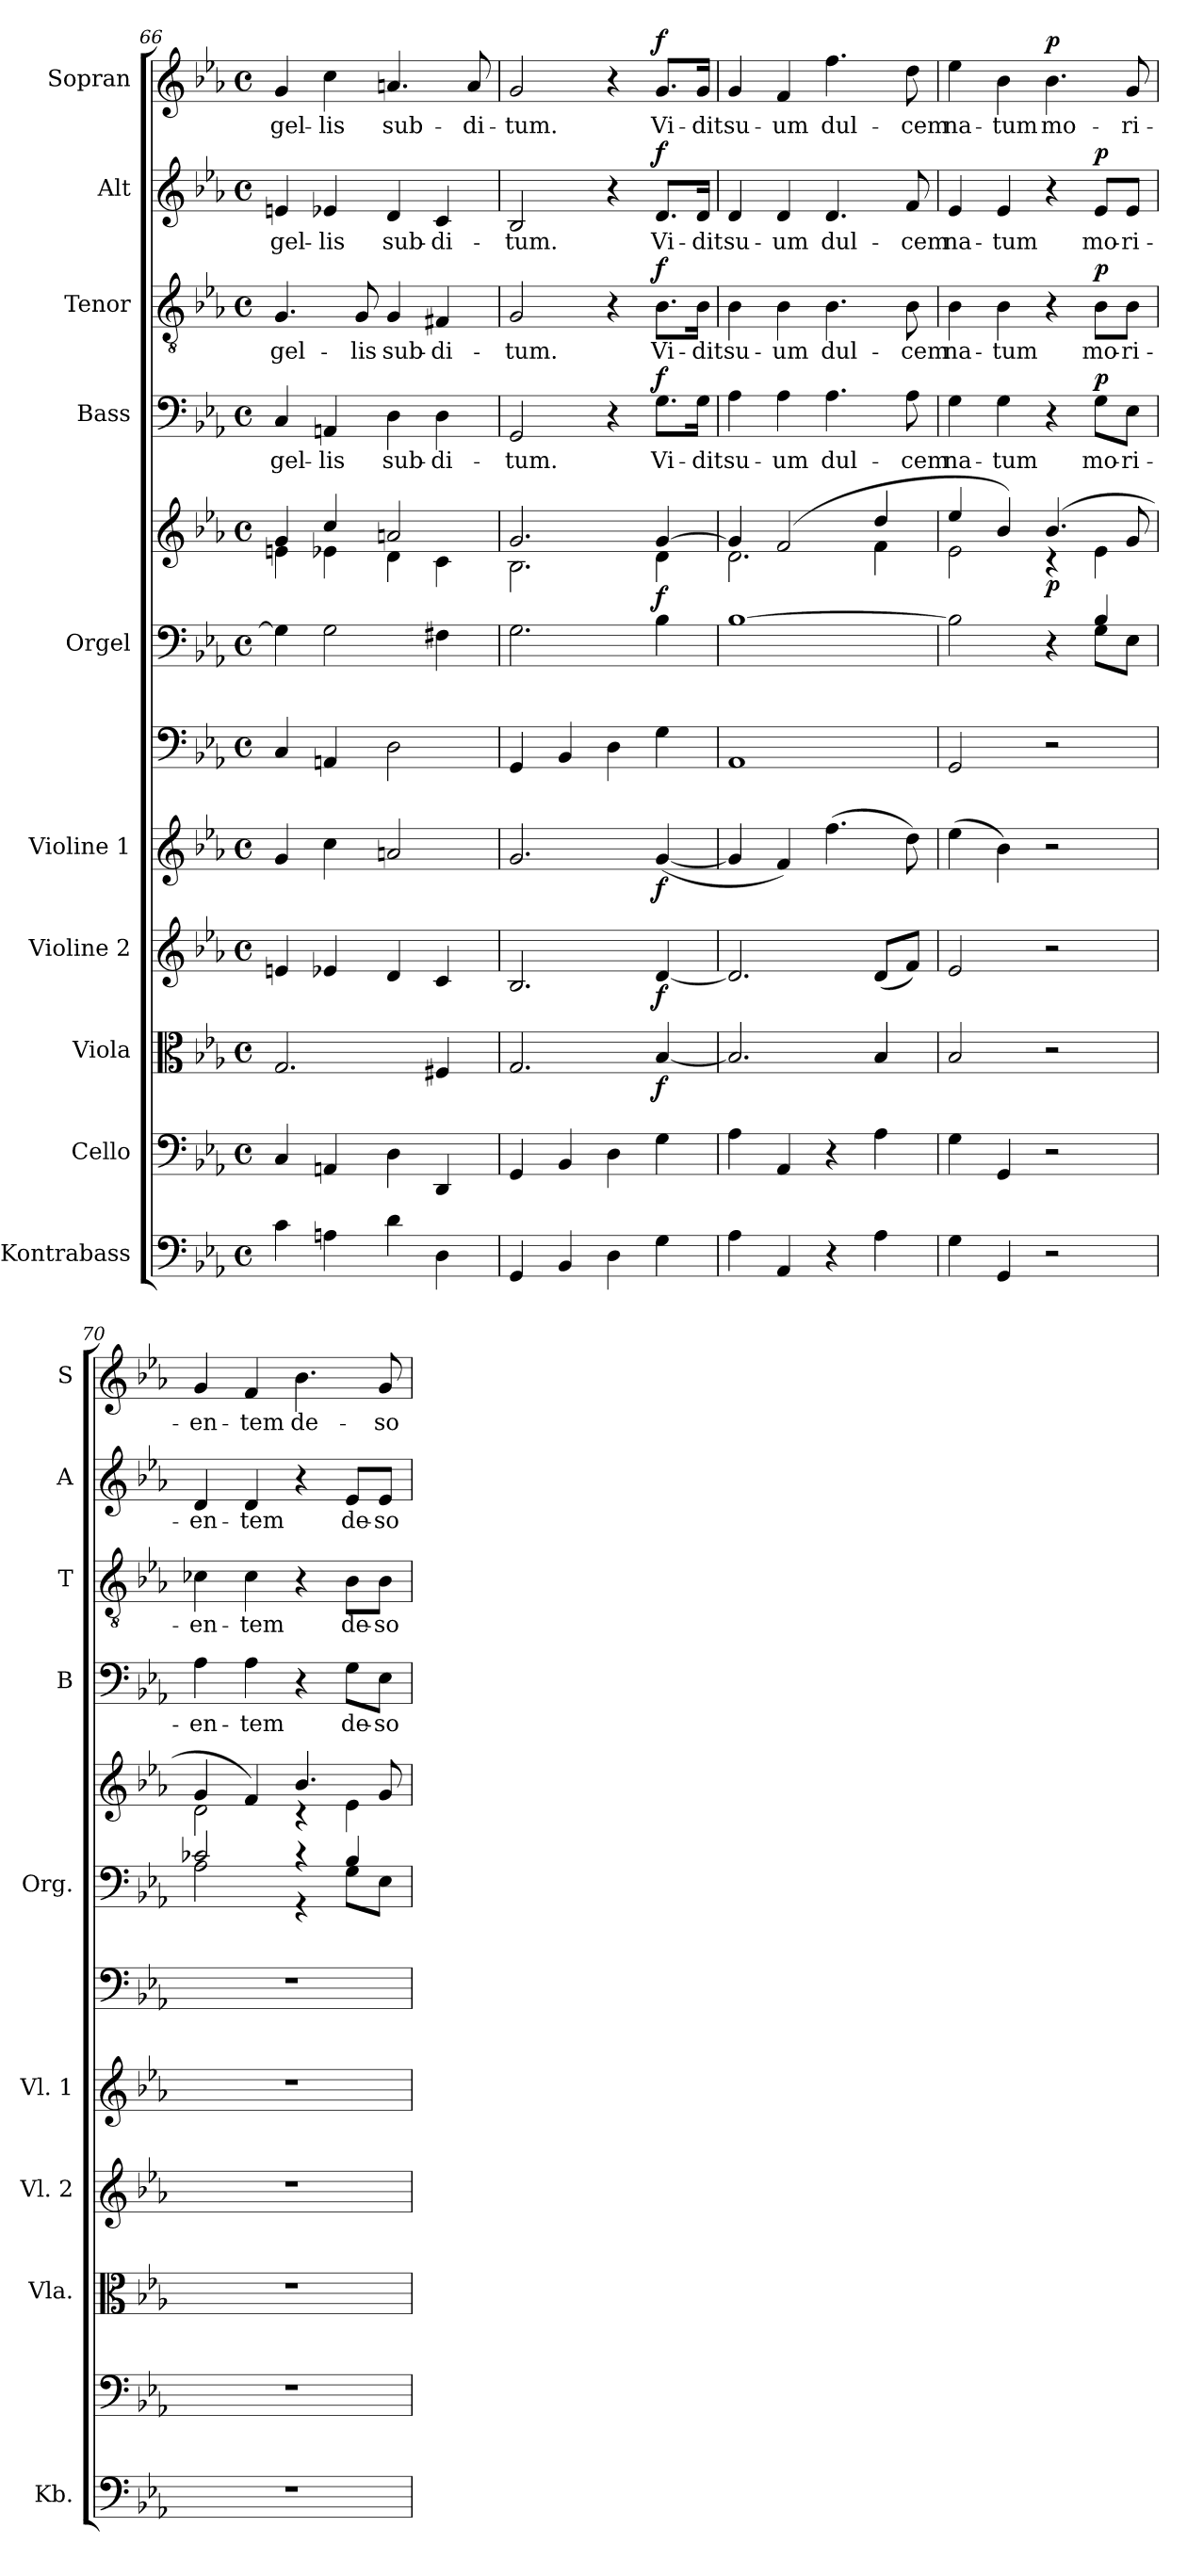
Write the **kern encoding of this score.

**kern	**kern	**kern	**dynam	**kern	**dynam	**kern	**dynam	**kern	**kern	**kern	**dynam	**kern	**text	**dynam	**kern	**text	**dynam	**kern	**text	**dynam	**kern	**text	**dynam
*part11	*part10	*part9	*part9	*part8	*part8	*part7	*part7	*part6	*part5	*part5	*part5	*part4	*part4	*part4	*part3	*part3	*part3	*part2	*part2	*part2	*part1	*part1	*part1
*staff12	*staff11	*staff10	*staff10	*staff9	*staff9	*staff8	*staff8	*staff7	*staff6	*staff5	*staff5/6	*staff4	*staff4	*staff4	*staff3	*staff3	*staff3	*staff2	*staff2	*staff2	*staff1	*staff1	*staff1
*I"Kontrabass	*I"Cello	*I"Viola	*	*I"Violine 2	*	*I"Violine 1	*	*	*I"Orgel	*	*	*I"Bass	*	*	*I"Tenor	*	*	*I"Alt	*	*	*I"Sopran	*	*
*I'Kb.	*	*I'Vla.	*	*I'Vl. 2	*	*I'Vl. 1	*	*	*I'Org.	*	*	*I'B	*	*	*I'T	*	*	*I'A	*	*	*I'S	*	*
*clefF4	*clefF4	*clefC3	*	*clefG2	*	*clefG2	*	*clefF4	*clefF4	*clefG2	*	*clefF4	*	*	*clefGv2	*	*	*clefG2	*	*	*clefG2	*	*
*ITrd7c12	*	*	*	*	*	*	*	*	*	*	*	*	*	*	*	*	*	*	*	*	*	*	*
*k[b-e-a-]	*k[b-e-a-]	*k[b-e-a-]	*	*k[b-e-a-]	*	*k[b-e-a-]	*	*k[b-e-a-]	*k[b-e-a-]	*k[b-e-a-]	*	*k[b-e-a-]	*	*	*k[b-e-a-]	*	*	*k[b-e-a-]	*	*	*k[b-e-a-]	*	*
*E-:	*E-:	*E-:	*	*E-:	*	*E-:	*	*E-:	*E-:	*E-:	*	*E-:	*	*	*E-:	*	*	*E-:	*	*	*E-:	*	*
*M4/4	*M4/4	*M4/4	*	*M4/4	*	*M4/4	*	*M4/4	*M4/4	*M4/4	*	*M4/4	*	*	*M4/4	*	*	*M4/4	*	*	*M4/4	*	*
*met(c)	*met(c)	*met(c)	*	*met(c)	*	*met(c)	*	*met(c)	*met(c)	*met(c)	*	*met(c)	*	*	*met(c)	*	*	*met(c)	*	*	*met(c)	*	*
=66	=66	=66	=66	=66	=66	=66	=66	=66	=66	=66	=66	=66	=66	=66	=66	=66	=66	=66	=66	=66	=66	=66	=66
*	*	*	*	*	*	*	*	*	*	*^	*	*	*	*	*	*	*	*	*	*	*	*	*
!	!	!	!	!	!	!	!	!	!	!	!	!	!	!LO:LY:b	!	!	!LO:LY:b	!	!	!LO:LY:b	!	!	!LO:LY:b	!
4C\	4C/	2.G/	.	4en/	.	4g/	.	4C/	4G\]	4g/	4en\	.	4C/	-gel-	.	4.G/	-gel-	.	4en/	-gel-	.	4g/	-gel-	.
!	!	!	!	!	!	!	!	!	!	!	!	!	!	!LO:LY:b	!	!	!	!	!	!LO:LY:b	!	!	!LO:LY:b	!
4AAn\	4AAn/	.	.	4e-X/	.	4cc\	.	4AAn/	2G\	4cc/	4e-X\	.	4AAn/	-lis	.	.	.	.	4e-X/	-lis	.	4cc\	-lis	.
!	!	!	!	!	!	!	!	!	!	!	!	!	!	!	!	!	!LO:LY:b	!	!	!	!	!	!	!
.	.	.	.	.	.	.	.	.	.	.	.	.	.	.	.	8G/	-lis	.	.	.	.	.	.	.
!	!	!	!	!	!	!	!	!	!	!	!	!	!	!LO:LY:b	!	!	!LO:LY:b	!	!	!LO:LY:b	!	!	!LO:LY:b	!
4D\	4D\	.	.	4d/	.	2an/	.	2D\	.	2an/	4d\	.	4D\	sub-	.	4G/	sub-	.	4d/	sub-	.	4.an/	sub-	.
!	!	!	!	!	!	!	!	!	!	!	!	!	!	!LO:LY:b	!	!	!LO:LY:b	!	!	!LO:LY:b	!	!	!	!
4DD\	4DD/	4F#X/	.	4c/	.	.	.	.	4F#X\	.	4c\	.	4D\	-di-	.	4F#X/	-di-	.	4c/	-di-	.	.	.	.
!	!	!	!	!	!	!	!	!	!	!	!	!	!	!	!	!	!	!	!	!	!	!	!LO:LY:b	!
.	.	.	.	.	.	.	.	.	.	.	.	.	.	.	.	.	.	.	.	.	.	8a/	-di-	.
=67	=67	=67	=67	=67	=67	=67	=67	=67	=67	=67	=67	=67	=67	=67	=67	=67	=67	=67	=67	=67	=67	=67	=67	=67
!	!	!	!	!	!	!	!	!	!	!	!	!	!	!LO:LY:b	!	!	!LO:LY:b	!	!	!LO:LY:b	!	!	!LO:LY:b	!
4GGG/	4GG/	2.G/	.	2.B-/	.	2.g/	.	4GG/	2.G\	2.g/	2.B-\	.	2GG/	-tum.	.	2G/	-tum.	.	2B-/	-tum.	.	2g/	-tum.	.
4BBB-/	4BB-/	.	.	.	.	.	.	4BB-/	.	.	.	.	.	.	.	.	.	.	.	.	.	.	.	.
4DD\	4D\	.	.	.	.	.	.	4D\	.	.	.	.	4r	.	.	4r	.	.	4r	.	.	4r	.	.
!	!	!	!LO:DY:b	!	!LO:DY:b	!	!LO:DY:b	!	!	!	!	!LO:DY:b	!	!LO:LY:b	!LO:DY:a	!	!LO:LY:b	!LO:DY:a	!	!LO:LY:b	!LO:DY:a	!	!LO:LY:b	!LO:DY:a
4GG\	4G\	[4B-/	f	[4d/	f	(<[4g/	f	4G\	4B-\	[>4g/	4d\	f	8.G\L	Vi-	f	8.B-\L	Vi-	f	8.d/L	Vi-	f	8.g/L	Vi-	f
!	!	!	!	!	!	!	!	!	!	!	!	!	!	!LO:LY:b	!	!	!LO:LY:b	!	!	!LO:LY:b	!	!	!LO:LY:b	!
.	.	.	.	.	.	.	.	.	.	.	.	.	16G\Jk	-dit	.	16B-\Jk	-dit	.	16d/Jk	-dit	.	16g/Jk	-dit	.
=68	=68	=68	=68	=68	=68	=68	=68	=68	=68	=68	=68	=68	=68	=68	=68	=68	=68	=68	=68	=68	=68	=68	=68	=68
!	!	!	!	!	!	!	!	!	!	!	!	!	!	!LO:LY:b	!	!	!LO:LY:b	!	!	!LO:LY:b	!	!	!LO:LY:b	!
4AA-\	4A-\	2.B-/]	.	2.d/]	.	4g/]	.	1AA-	[1B-	4g/]	2.d\	.	4A-\	su-	.	4B-\	su-	.	4d/	su-	.	4g/	su-	.
!	!	!	!	!	!	!	!	!	!	!	!	!	!	!LO:LY:b	!	!	!LO:LY:b	!	!	!LO:LY:b	!	!	!LO:LY:b	!
4AAA-/	4AA-/	.	.	.	.	4f/)	.	.	.	(>2f/	.	.	4A-\	-um	.	4B-\	-um	.	4d/	-um	.	4f/	-um	.
!	!	!	!	!	!	!	!	!	!	!	!	!	!	!LO:LY:b	!	!	!LO:LY:b	!	!	!LO:LY:b	!	!	!LO:LY:b	!
4r	4r	.	.	.	.	(>4.ff\	.	.	.	.	.	.	4.A-\	dul-	.	4.B-\	dul-	.	4.d/	dul-	.	4.ff\	dul-	.
4AA-\	4A-\	4B-/	.	(<8d/L	.	.	.	.	.	4dd/	4f\	.	.	.	.	.	.	.	.	.	.	.	.	.
!	!	!	!	!	!	!	!	!	!	!	!	!	!	!LO:LY:b	!	!	!LO:LY:b	!	!	!LO:LY:b	!	!	!LO:LY:b	!
.	.	.	.	8f/J)	.	8dd\)	.	.	.	.	.	.	8A-\	-cem	.	8B-\	-cem	.	8f/	-cem	.	8dd\	-cem	.
!!LO:PB:g=z
=69	=69	=69	=69	=69	=69	=69	=69	=69	=69	=69	=69	=69	=69	=69	=69	=69	=69	=69	=69	=69	=69	=69	=69	=69
*	*	*	*	*	*	*	*	*	*^	*	*	*	*	*	*	*	*	*	*	*	*	*	*	*
!	!	!	!	!	!	!	!	!	!	!	!	!	!	!	!LO:LY:b	!	!	!LO:LY:b	!	!	!LO:LY:b	!	!	!LO:LY:b	!
4GG\	4G\	2B-/	.	2e-/	.	(>4ee-\	.	2GG/	2B-\]	2.ryy	4ee-/	2e-\	.	4G\	na-	.	4B-\	na-	.	4e-/	na-	.	4ee-\	na-	.
!	!	!	!	!	!	!	!	!	!	!	!	!	!	!	!LO:LY:b	!	!	!LO:LY:b	!	!	!LO:LY:b	!	!	!LO:LY:b	!
4GGG/	4GG/	.	.	.	.	4b-\)	.	.	.	.	4b-/)	.	.	4G\	-tum	.	4B-\	-tum	.	4e-/	-tum	.	4b-\	-tum	.
!	!	!	!	!	!	!	!	!	!	!	!	!	!LO:DY:b	!	!	!	!	!	!	!	!	!	!	!LO:LY:b	!LO:DY:a
2r	2r	2r	.	2r	.	2r	.	2r	4r	.	(4.b-/	4rc	p	4r	.	.	4r	.	.	4r	.	.	4.b-\	mo-	p
!	!	!	!	!	!	!	!	!	!	!	!	!	!	!	!LO:LY:b	!LO:DY:a	!	!LO:LY:b	!LO:DY:a	!	!LO:LY:b	!LO:DY:a	!	!	!
.	.	.	.	.	.	.	.	.	4B-/	8G\L	.	4e-\	.	8G\L	mo-	p	8B-\L	mo-	p	8e-/L	mo-	p	.	.	.
!	!	!	!	!	!	!	!	!	!	!	!	!	!	!	!LO:LY:b	!	!	!LO:LY:b	!	!	!LO:LY:b	!	!	!LO:LY:b	!
.	.	.	.	.	.	.	.	.	.	8E-\J	8g/	.	.	8E-\J	-ri-	.	8B-\J	-ri-	.	8e-/J	-ri-	.	8g/	-ri-	.
=70	=70	=70	=70	=70	=70	=70	=70	=70	=70	=70	=70	=70	=70	=70	=70	=70	=70	=70	=70	=70	=70	=70	=70	=70	=70
!	!	!	!	!	!	!	!	!	!	!	!	!	!	!	!LO:LY:b	!	!	!LO:LY:b	!	!	!LO:LY:b	!	!	!LO:LY:b	!
1r	1r	1r	.	1r	.	1r	.	1r	2c-X/	2A-\	4g/	2d\	.	4A-\	-en-	.	4c-X\	-en-	.	4d/	-en-	.	4g/	-en-	.
!	!	!	!	!	!	!	!	!	!	!	!	!	!	!	!LO:LY:b	!	!	!LO:LY:b	!	!	!LO:LY:b	!	!	!LO:LY:b	!
.	.	.	.	.	.	.	.	.	.	.	4f/)	.	.	4A-\	-tem	.	4c-\	-tem	.	4d/	-tem	.	4f/	-tem	.
!	!	!	!	!	!	!	!	!	!	!	!	!	!	!	!	!	!	!	!	!	!	!	!	!LO:LY:b	!
.	.	.	.	.	.	.	.	.	4r	4r	4.b-/	4rc	.	4r	.	.	4r	.	.	4r	.	.	4.b-\	de-	.
!	!	!	!	!	!	!	!	!	!	!	!	!	!	!	!LO:LY:b	!	!	!LO:LY:b	!	!	!LO:LY:b	!	!	!	!
.	.	.	.	.	.	.	.	.	4B-/	8G\L	.	4e-\	.	8G\L	de-	.	8B-\L	de-	.	8e-/L	de-	.	.	.	.
!	!	!	!	!	!	!	!	!	!	!	!	!	!	!	!LO:LY:b	!	!	!LO:LY:b	!	!	!LO:LY:b	!	!	!LO:LY:b	!
.	.	.	.	.	.	.	.	.	.	8E-\J	8g/	.	.	8E-\J	-so-	.	8B-\J	-so-	.	8e-/J	-so-	.	8g/	-so-	.
*	*	*	*	*	*	*	*	*	*v	*v	*	*	*	*	*	*	*	*	*	*	*	*	*	*	*
*	*	*	*	*	*	*	*	*	*	*v	*v	*	*	*	*	*	*	*	*	*	*	*	*	*
=	=	=	=	=	=	=	=	=	=	=	=	=	=	=	=	=	=	=	=	=	=	=	=
*-	*-	*-	*-	*-	*-	*-	*-	*-	*-	*-	*-	*-	*-	*-	*-	*-	*-	*-	*-	*-	*-	*-	*-
